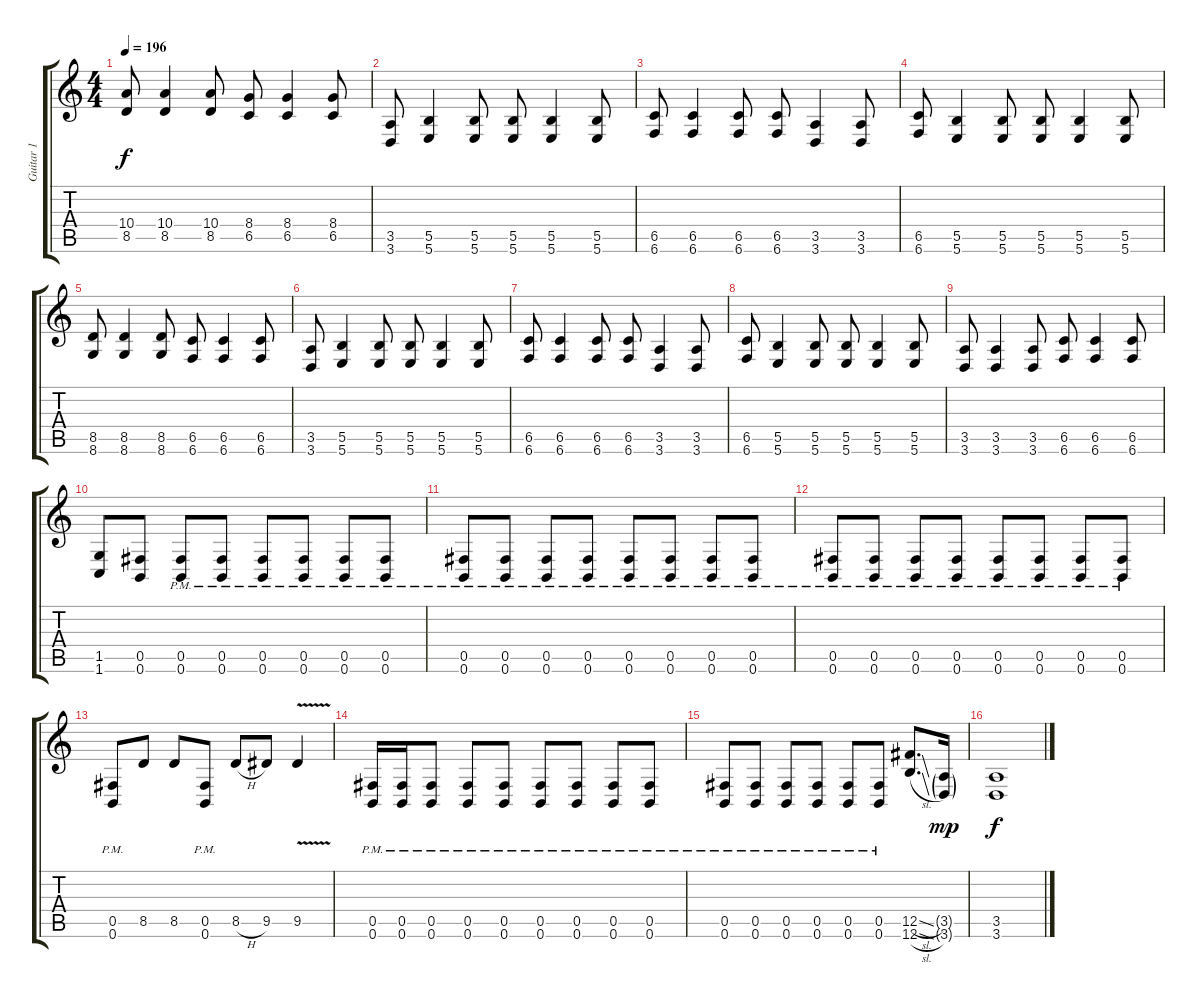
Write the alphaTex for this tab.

\track ("Guitar 1" "Guitar 1") {instrument distortionguitar}
\staff {score tabs}
\tuning (Db4 Ab3 E3 B2 Gb2 B1) {hide}
\ts (4 4)
\tempo 196
\clef g2
\ks c
(10.4 8.5).8{dy f} (10.4 8.5).4 (10.4 8.5).8 (8.4 6.5).8 (8.4 6.5).4 (8.4 6.5).8 |
(3.5 3.6).8 (5.5 5.6).4 (5.5 5.6).8 (5.5 5.6).8 (5.5 5.6).4 (5.5 5.6).8 |
(6.5 6.6).8 (6.5 6.6).4 (6.5 6.6).8 (6.5 6.6).8 (3.5 3.6).4 (3.5 3.6).8 |
(6.5 6.6).8 (5.5 5.6).4 (5.5 5.6).8 (5.5 5.6).8 (5.5 5.6).4 (5.5 5.6).8 |
(8.5 8.6).8 (8.5 8.6).4 (8.5 8.6).8 (6.5 6.6).8 (6.5 6.6).4 (6.5 6.6).8 |
(3.5 3.6).8 (5.5 5.6).4 (5.5 5.6).8 (5.5 5.6).8 (5.5 5.6).4 (5.5 5.6).8 |
(6.5 6.6).8 (6.5 6.6).4 (6.5 6.6).8 (6.5 6.6).8 (3.5 3.6).4 (3.5 3.6).8 |
(6.5 6.6).8 (5.5 5.6).4 (5.5 5.6).8 (5.5 5.6).8 (5.5 5.6).4 (5.5 5.6).8 |
(3.5 3.6).8 (3.5 3.6).4 (3.5 3.6).8 (6.5 6.6).8 (6.5 6.6).4 (6.5 6.6).8 |
(1.5 1.6).8 (0.5 0.6).8 (0.5{pm} 0.6{pm}).8 (0.5{pm} 0.6{pm}).8 (0.5{pm} 0.6{pm}).8 (0.5{pm} 0.6{pm}).8 (0.5{pm} 0.6{pm}).8 (0.5{pm} 0.6{pm}).8 |
(0.5{pm} 0.6{pm}).8 (0.5{pm} 0.6{pm}).8 (0.5{pm} 0.6{pm}).8 (0.5{pm} 0.6{pm}).8 (0.5{pm} 0.6{pm}).8 (0.5{pm} 0.6{pm}).8 (0.5{pm} 0.6{pm}).8 (0.5{pm} 0.6{pm}).8 |
(0.5{pm} 0.6{pm}).8 (0.5{pm} 0.6{pm}).8 (0.5{pm} 0.6{pm}).8 (0.5{pm} 0.6{pm}).8 (0.5{pm} 0.6{pm}).8 (0.5{pm} 0.6{pm}).8 (0.5{pm} 0.6{pm}).8 (0.5{pm} 0.6{pm}).8 |
(0.5{pm} 0.6{pm}).8 8.5.8 8.5.8 (0.5{pm} 0.6{pm}).8 8.5{h}.8 9.5.8 9.5{v}.4 |
(0.5{pm} 0.6{pm}).16 (0.5{pm} 0.6{pm}).16 (0.5{pm} 0.6{pm}).8 (0.5{pm} 0.6{pm}).8 (0.5{pm} 0.6{pm}).8 (0.5{pm} 0.6{pm}).8 (0.5{pm} 0.6{pm}).8 (0.5{pm} 0.6{pm}).8 (0.5{pm} 0.6{pm}).8 |
(0.5{pm} 0.6{pm}).8 (0.5{pm} 0.6{pm}).8 (0.5{pm} 0.6{pm}).8 (0.5{pm} 0.6{pm}).8 (0.5{pm} 0.6{pm}).8 (0.5{pm} 0.6{pm}).8 (12.5{sl} 12.6{sl}).8{d} (3.5{g} 3.6{g}).16{dy mp} |
(3.5 3.6).1{dy f}
